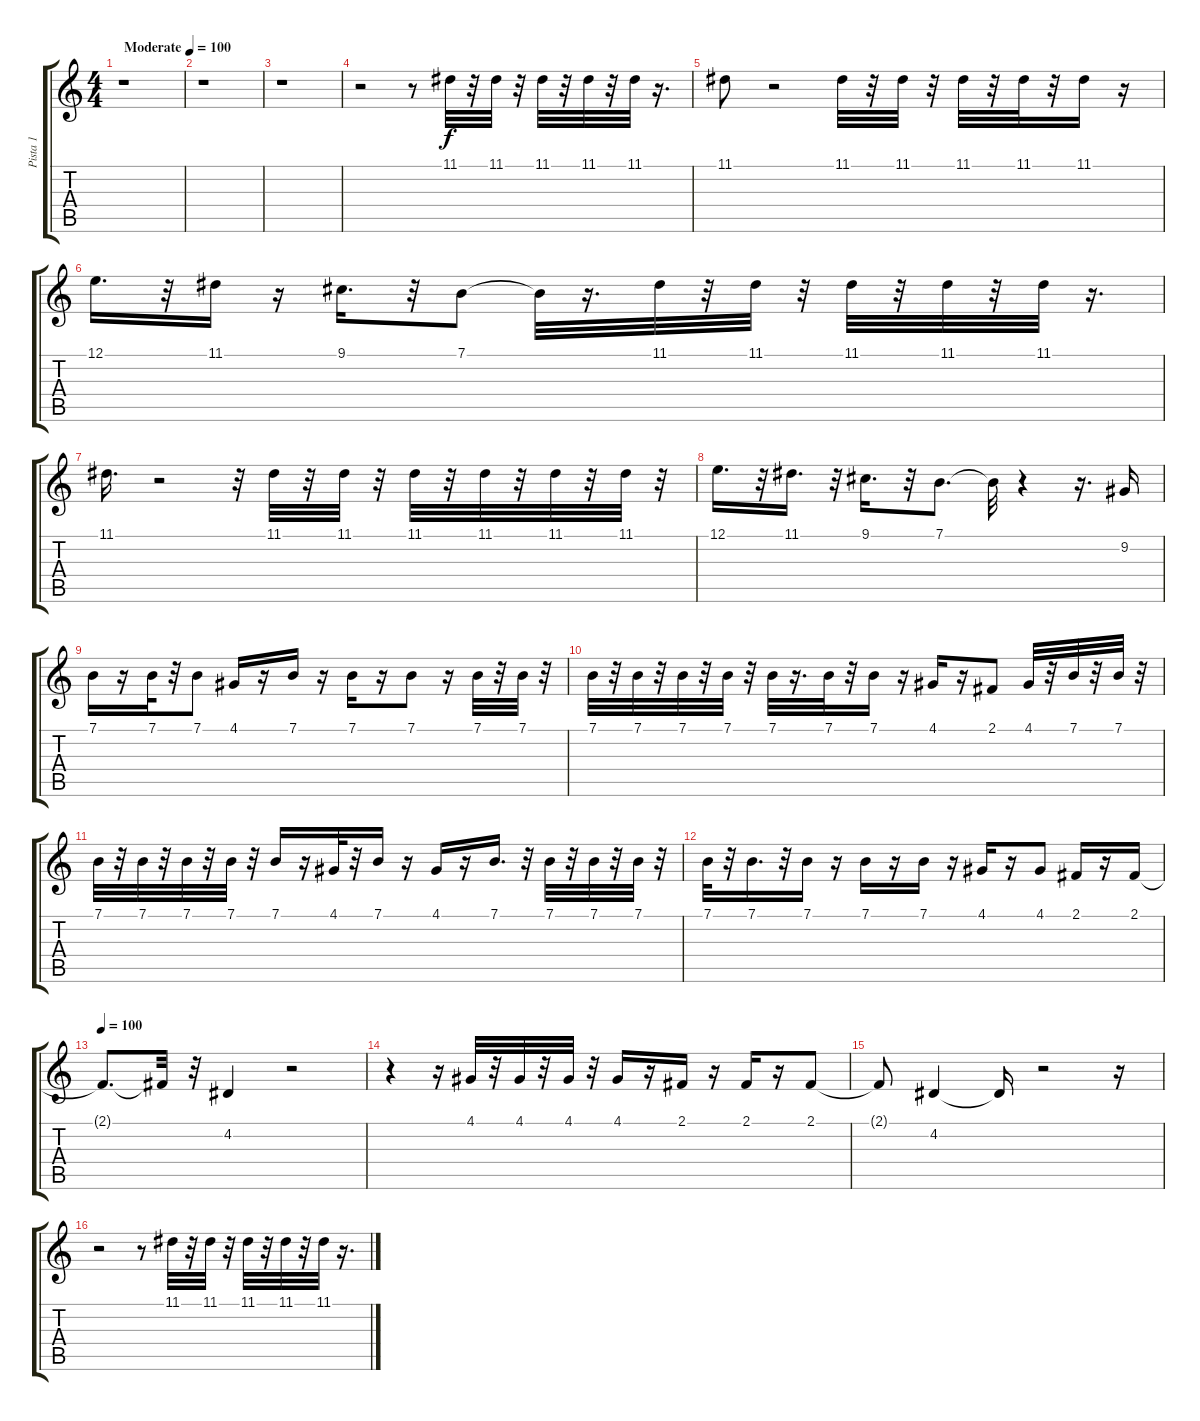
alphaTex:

\track ("Pista 1" "Pista 1") {instrument flute}
\staff {score tabs}
\tuning (E4 B3 G3 D3 A2 E2) {hide}
\ts (4 4)
\tempo (100 "Moderate")
\clef g2
\ks c
r.1{dy f instrument flute} |
r.1 |
r.1 |
r.2 r.8 11.1.32 r.32 11.1.32 r.32 11.1.32 r.32 11.1.32 r.32 11.1.32 r.16{d} |
11.1.8 r.2 11.1.32 r.32 11.1.32 r.32 11.1.32 r.32 11.1.32 r.32 11.1.16 r.16 |
12.1.16{d} r.32 11.1.16 r.16 9.1.16{d} r.32 7.1.8 7.1{t}.32 r.16{d} 11.1.32 r.32 11.1.32 r.32 11.1.32 r.32 11.1.32 r.32 11.1.32 r.16{d} |
11.1.16{d} r.2 r.32 11.1.32 r.32 11.1.32 r.32 11.1.32 r.32 11.1.32 r.32 11.1.32 r.32 11.1.32 r.32 |
12.1.16{d} r.32 11.1.16{d} r.32 9.1.16{d} r.32 7.1.8{d} 7.1{t}.32 r.4 r.16{d} 9.2.16 |
7.1.16 r.16 7.1.32 r.32 7.1.8 4.1.16 r.16 7.1.16 r.16 7.1.16 r.16 7.1.8 r.16 7.1.32 r.32 7.1.32 r.32 |
7.1.32 r.32 7.1.32 r.32 7.1.32 r.32 7.1.32 r.32 7.1.32 r.16{d} 7.1.32 r.32 7.1.16 r.16 4.1.16 r.16 2.1.8 4.1.32 r.32 7.1.32 r.32 7.1.32 r.32 |
7.1.32 r.32 7.1.32 r.32 7.1.32 r.32 7.1.32 r.32 7.1.16 r.16 4.1.32 r.32 7.1.16 r.16 4.1.16 r.16 7.1.16{d} r.32 7.1.32 r.32 7.1.32 r.32 7.1.32 r.32 |
7.1.32 r.32 7.1.16{d} r.32 7.1.16 r.16 7.1.16 r.16 7.1.16 r.16 4.1.16 r.16 4.1.8 2.1.16 r.16 2.1.16 |
\tempo 100
2.1{t}.8{d} 2.1{t}.32 r.32 4.2.4 r.2 |
r.4 r.16 4.1.32 r.32 4.1.32 r.32 4.1.32 r.32 4.1.16 r.16 2.1.16 r.16 2.1.16 r.16 2.1.8 |
2.1{t}.8 4.2.4 4.2{t}.16 r.2 r.16 |
r.2 r.8 11.1.32 r.32 11.1.32 r.32 11.1.32 r.32 11.1.32 r.32 11.1.32 r.16{d}
